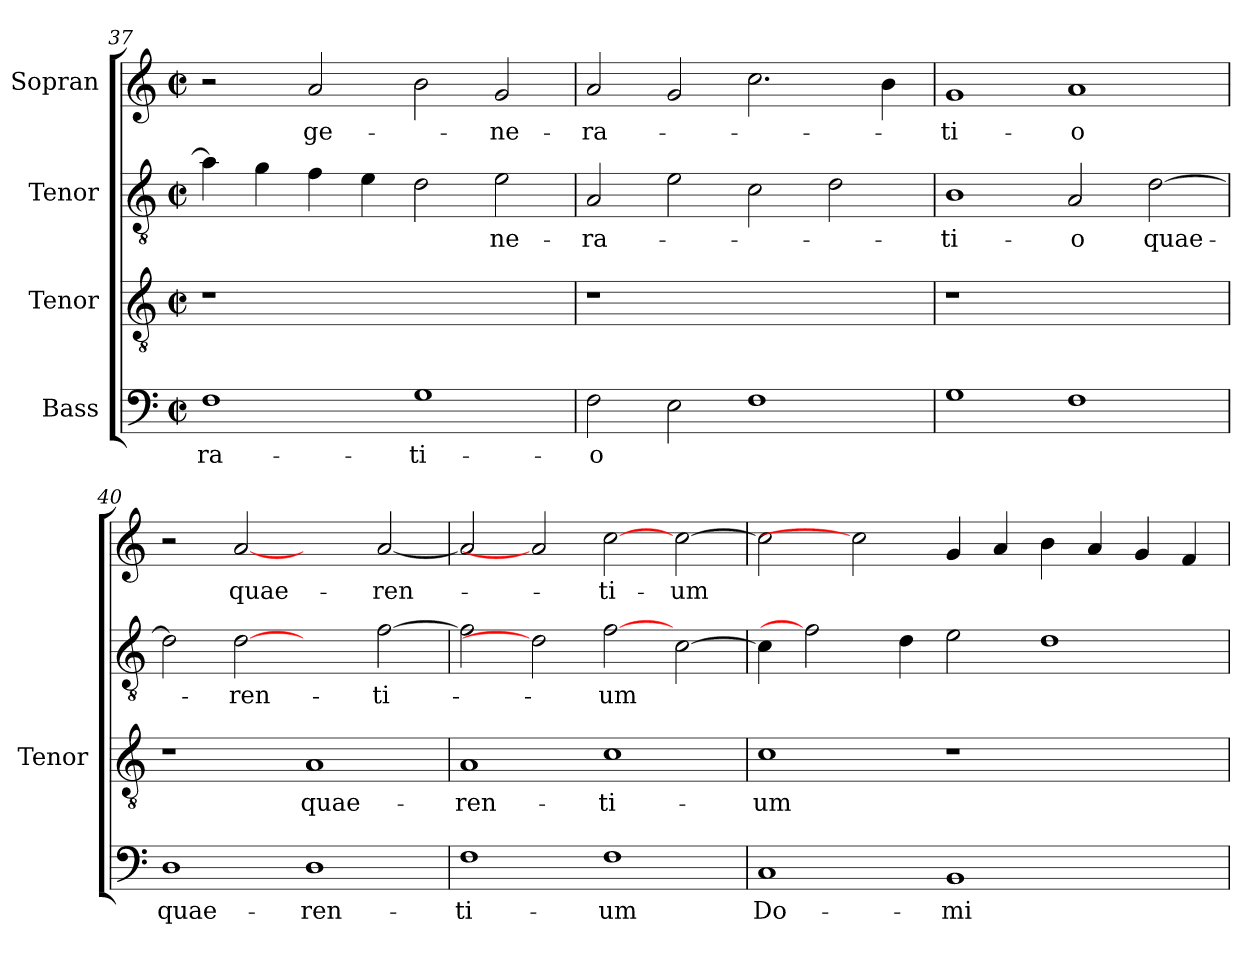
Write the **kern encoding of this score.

**kern	**text	**kern	**text	**kern	**text	**kern	**text
*part4	*part4	*part3	*part3	*part2	*part2	*part1	*part1
*staff4	*staff4	*staff3	*staff3	*staff2	*staff2	*staff1	*staff1
*I"Bass	*	*I"Tenor	*	*I"Tenor	*	*I"Sopran	*
*	*	*I'Tenor	*	*	*	*	*
*clefF4	*	*clefGv2	*	*clefGv2	*	*clefG2	*
*	*	*ITrd7c12	*	*ITrd7c12	*	*	*
*k[]	*	*k[]	*	*k[]	*	*k[]	*
*M2/2	*	*M2/2	*	*M2/2	*	*M2/2	*
*met(c|)	*	*met(c|)	*	*met(c|)	*	*met(c|)	*
=37	=37	=37	=37	=37	=37	=37	=37
!	!LO:LY:b:color=#000000	!LO:N:vis=1	!	!	!	!	!
1Fi	-ra-	1r	.	4Ai\]	.	2r	.
.	.	.	.	4Gi\	.	.	.
!	!	!	!	!	!	!	!LO:LY:b:color=#000000
.	.	.	.	4Fi\	.	2ai/	ge-
.	.	.	.	4Ei\	.	.	.
!	!LO:LY:b:color=#000000	!	!	!	!	!	!
1Gi	-ti-	1ryy	.	2Di\	.	2bi\	.
!	!	!	!	!	!LO:LY:b:color=#000000	!	!
!	!	!	!	!	!	!	!LO:LY:b:color=#000000
.	.	.	.	2Ei\	-ne-	2gi/	-ne-
=38	=38	=38	=38	=38	=38	=38	=38
!	!LO:LY:b:color=#000000	!LO:N:vis=1	!	!	!	!	!
!	!	!	!	!	!LO:LY:b:color=#000000	!	!
!	!	!	!	!	!	!	!LO:LY:b:color=#000000
2Fi\	-o	1r	.	2AAi/	-ra-	2ai/	-ra-
2Ei\	.	.	.	2Ei\	.	2gi/	.
1Fi	.	1ryy	.	2Ci\	.	2.cci\	.
.	.	.	.	2Di\	.	.	.
.	.	.	.	.	.	4bi\	.
=39	=39	=39	=39	=39	=39	=39	=39
!	!	!LO:N:vis=1	!	!	!	!	!
!	!	!	!	!	!LO:LY:b:color=#000000	!	!
!	!	!	!	!	!	!	!LO:LY:b:color=#000000
1Gi	.	1r	.	1BBi	-ti-	1gi	-ti-
!	!	!	!	!	!LO:LY:b:color=#000000	!	!
!	!	!	!	!	!	!	!LO:LY:b:color=#000000
1Fi	.	1ryy	.	2AAi/	-o	1ai	-o
!	!	!	!	!	!LO:LY:b:color=#000000	!	!
.	.	.	.	[>2Di\	quae-	.	.
=40	=40	=40	=40	=40	=40	=40	=40
!	!LO:LY:b:color=#000000	!	!	!	!	!	!
1Di	quae-	1r	.	2Di\]	.	2r	.
!	!	!	!	!	!LO:LY:b:color=#000000	!	!
!	!	!	!	!	!	!	!LO:LY:b:color=#000000
.	.	.	.	[2Di	-ren-	[2ai	quae-
!	!LO:LY:b:color=#000000	!	!	!	!	!	!
!	!	!	!LO:LY:b:color=#000000	!	!	!	!
1Di	-ren-	1AAi	quae-	2ryy	.	2ryy	.
!	!	!	!	!	!LO:LY:b:color=#000000	!	!
!	!	!	!	!	!	!	!LO:LY:b:color=#000000
.	.	.	.	[>2Fi\	-ti-	[<2ai/	-ren-
=41	=41	=41	=41	=41	=41	=41	=41
!	!LO:LY:b:color=#000000	!	!	!	!	!	!
!	!	!	!LO:LY:b:color=#000000	!	!	!	!
1Fi	-ti-	1AAi	-ren-	2Fi\]	.	2ai/]	.
.	.	.	.	2Di]	.	2ai]	.
!	!LO:LY:b:color=#000000	!	!	!	!	!	!
!	!	!	!LO:LY:b:color=#000000	!	!	!	!
!	!	!	!	!	!LO:LY:b:color=#000000	!	!
!	!	!	!	!	!	!	!LO:LY:b:color=#000000
1Fi	-um	1Ci	-ti-	[2Fi	-um	[2cci	-ti-
!	!	!	!	!	!	!	!LO:LY:b:color=#000000
.	.	.	.	[>2Ci\	.	[>2cci\	-um
!!LO:LB:g=z
=42	=42	=42	=42	=42	=42	=42	=42
!	!LO:LY:b:color=#000000	!	!	!	!	!	!
!	!	!	!LO:LY:b:color=#000000	!	!	!	!
1Ci	Do-	1Ci	-um	4Ci\]	.	2cci\]	.
.	.	.	.	2Fi]	.	.	.
.	.	.	.	.	.	2cci]	.
.	.	.	.	4Di\	.	.	.
!	!LO:LY:b:color=#000000	!	!	!	!	!	!
1BBi	-mi-	1r	.	2Ei\	.	4gi/	.
.	.	.	.	.	.	4ai/	.
.	.	.	.	1Di	.	4bi\	.
.	.	.	.	.	.	4ai/	.
2ryy	.	2ryy	.	.	.	4gi/	.
.	.	.	.	.	.	4fi/	.
=	=	=	=	=	=	=	=
*-	*-	*-	*-	*-	*-	*-	*-
